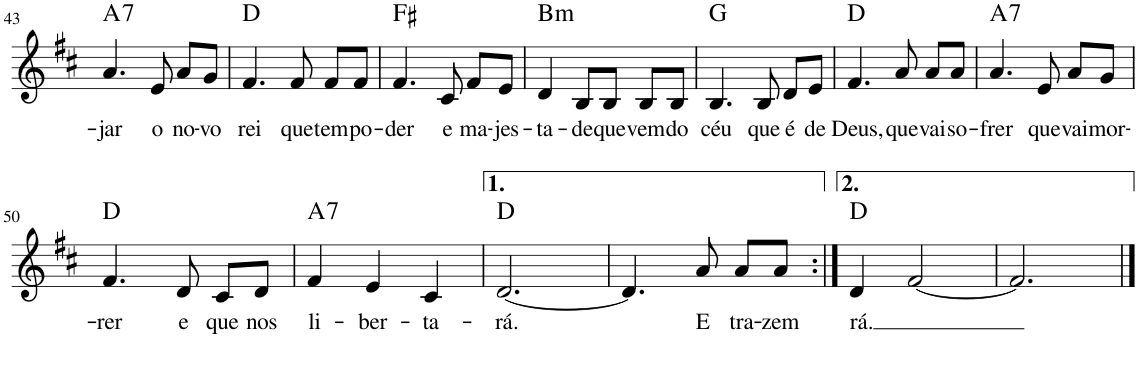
**kern	**text	**harte
*part1	*part1	*part1
*staff1	*staff1	*
*I"Voz	*	*
*I'Vo.	*	*
!!LO:PB:g=z
*clefG2	*	*
*k[f#c#]	*	*
*M3/4	*	*
=43	=43	=43
!	!LO:LY:b	!LO:H:kt=7
4.a/	-jar	A:7
!	!LO:LY:b	!
8e/	o	.
!	!LO:LY:b	!
8a/L	no-	.
!	!LO:LY:b	!
8g/J	-vo	.
=44	=44	=44
!	!LO:LY:b	!
4.f#/	rei	D:maj
!	!LO:LY:b	!
8f#/	que	.
!	!LO:LY:b	!
8f#/L	tem	.
!	!LO:LY:b	!
8f#/J	po-	.
=45	=45	=45
!	!LO:LY:b	!
4.f#/	-der	F#:maj
!	!LO:LY:b	!
8c#/	e	.
!	!LO:LY:b	!
8f#/L	ma-	.
!	!LO:LY:b	!
8e/J	-jes-	.
=46	=46	=46
!	!LO:LY:b	!LO:H:kt=m
4d/	-ta-	B:min
!	!LO:LY:b	!
8B/L	-de	.
!	!LO:LY:b	!
8B/J	que	.
!	!LO:LY:b	!
8B/L	vem	.
!	!LO:LY:b	!
8B/J	do	.
=47	=47	=47
!	!LO:LY:b	!
4.B/	céu	G:maj
!	!LO:LY:b	!
8B/	que	.
!	!LO:LY:b	!
8d/L	é	.
!	!LO:LY:b	!
8e/J	de	.
=48	=48	=48
!	!LO:LY:b	!
4.f#/	Deus,	D:maj
!	!LO:LY:b	!
8a/	que	.
!	!LO:LY:b	!
8a/L	vai	.
!	!LO:LY:b	!
8a/J	so-	.
=49	=49	=49
!	!LO:LY:b	!LO:H:kt=7
4.a/	-frer	A:7
!	!LO:LY:b	!
8e/	que	.
!	!LO:LY:b	!
8a/L	vai	.
!	!LO:LY:b	!
8g/J	mor-	.
!!LO:LB:g=z
=50	=50	=50
!	!LO:LY:b	!
4.f#/	-rer	D:maj
!	!LO:LY:b	!
8d/	e	.
!	!LO:LY:b	!
8c#/L	que	.
!	!LO:LY:b	!
8d/J	nos	.
=51	=51	=51
!	!LO:LY:b	!LO:H:kt=7
4f#/	li-	A:7
!	!LO:LY:b	!
4e/	-ber-	.
!	!LO:LY:b	!
4c#/	-ta-	.
=52	=52	=52
!	!LO:LY:b	!
[2.d/	-rá.	D:maj
=53	=53	=53
4.d/]	.	.
!	!LO:LY:b	!
8a/	E	.
!	!LO:LY:b	!
8a/L	tra-	.
!	!LO:LY:b	!
8a/J	-zem	.
=54:|!	=54:|!	=54:|!
!	!LO:LY:b	!
4d/	rá.	D:maj
[2f#/	.	.
=55	=55	=55
2.f#/]	.	.
==	==	==
*-	*-	*-
